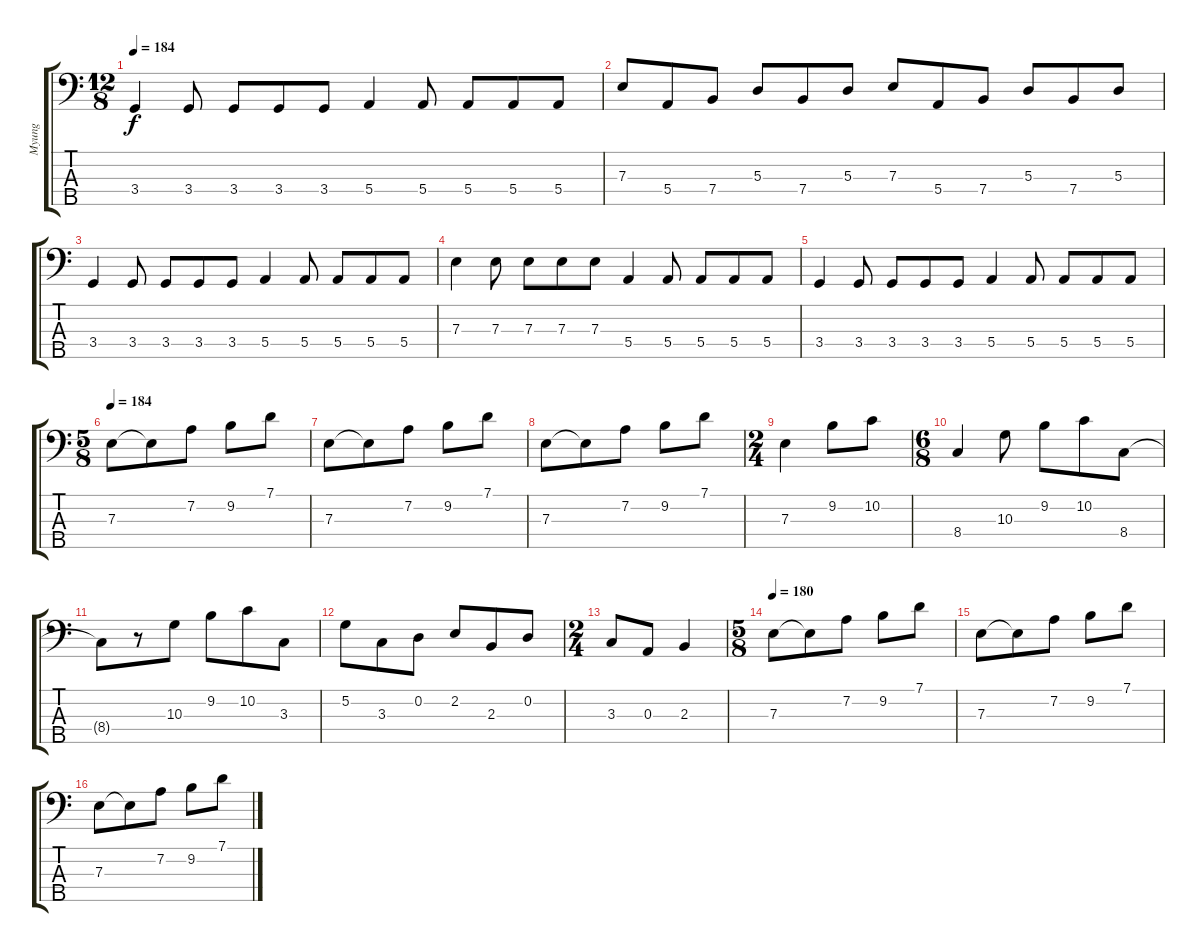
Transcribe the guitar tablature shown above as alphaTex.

\track ("Myung" "Myung") {instrument electricbassfinger}
\staff {score tabs}
\tuning (G2 D2 A1 E1 B0) {hide}
\ts (12 8)
\tempo 184
\clef f4
\ks c
3.4.4{dy f} 3.4.8 3.4.8 3.4.8 3.4.8 5.4.4 5.4.8 5.4.8 5.4.8 5.4.8 |
7.3.8 5.4.8 7.4.8 5.3.8 7.4.8 5.3.8 7.3.8 5.4.8 7.4.8 5.3.8 7.4.8 5.3.8 |
3.4.4 3.4.8 3.4.8 3.4.8 3.4.8 5.4.4 5.4.8 5.4.8 5.4.8 5.4.8 |
7.3.4 7.3.8 7.3.8 7.3.8 7.3.8 5.4.4 5.4.8 5.4.8 5.4.8 5.4.8 |
3.4.4 3.4.8 3.4.8 3.4.8 3.4.8 5.4.4 5.4.8 5.4.8 5.4.8 5.4.8 |
\ts (5 8)
\tempo 184
7.3.8 7.3{t}.8 7.2.8 9.2.8 7.1.8 |
7.3.8 7.3{t}.8 7.2.8 9.2.8 7.1.8 |
7.3.8 7.3{t}.8 7.2.8 9.2.8 7.1.8 |
\ts (2 4)
7.3.4 9.2.8 10.2.8 |
\ts (6 8)
8.4.4 10.3.8 9.2.8 10.2.8 8.4.8 |
8.4{t}.8 r.8 10.3.8 9.2.8 10.2.8 3.3.8 |
5.2.8 3.3.8 0.2.8 2.2.8 2.3.8 0.2.8 |
\ts (2 4)
3.3.8 0.3.8 2.3.4 |
\ts (5 8)
\tempo 180
7.3.8 7.3{t}.8 7.2.8 9.2.8 7.1.8 |
7.3.8 7.3{t}.8 7.2.8 9.2.8 7.1.8 |
7.3.8 7.3{t}.8 7.2.8 9.2.8 7.1.8
